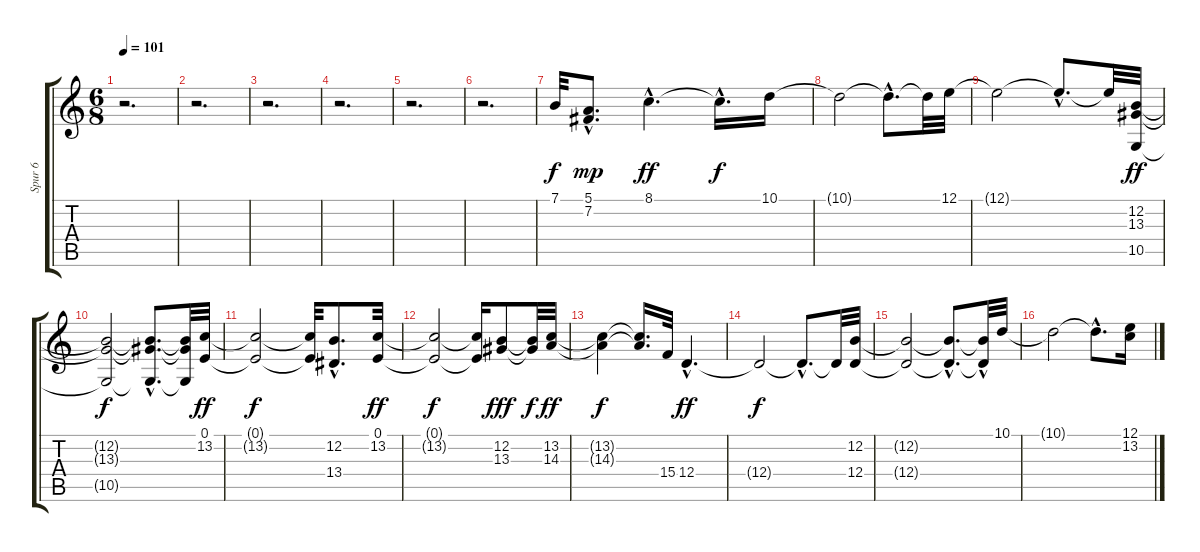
\track ("Spur 6" "Spur 6") {instrument choiraahs}
\staff {score tabs}
\tuning (E4 B3 G3 D3 A2 E2) {hide}
\ts (6 8)
\tempo 101
\clef g2
\ks c
r.2{d dy f} |
r.2{d} |
r.2{d} |
r.2{d} |
r.2{d} |
r.2{d} |
7.1.32{volume 10} (5.1 7.2{hac}).8{d dy mp} 8.1{hac}.4{d dy ff} 8.1{hac t}.16{d dy f} 10.1.16 |
10.1{t}.2 10.1{hac t}.8{d} 10.1{t}.32 12.1.32 |
12.1{t}.2 12.1{hac t}.8{d} 12.1{t}.32 (12.2 13.3 10.5).32{dy ff} |
(12.2{t} 13.3{t} 10.5{t}).2{dy f} (12.2{hac t} 13.3{hac t} 10.5{hac t}).8{d} (12.2{t} 13.3{t} 10.5{t}).32 (0.1 13.2).32{dy ff} |
(0.1{t} 13.2{t}).2{dy f} (0.1{t} 13.2{t}).32 (12.2{hac} 13.4{hac}).8{d} (0.1 13.2).32{dy ff} |
(0.1{t} 13.2{t}).2{dy f} (0.1{t} 13.2{t}).16 (12.2 13.3).8{dy fff} (12.2{t} 13.3{t}).32{dy f} (13.2 14.3).32{dy ff} |
(13.2{t} 14.3{t}).4{dy f} (13.2{t} 14.3{t}).16{d} 15.4.32 12.4{hac}.4{d dy ff} |
12.4{t}.2{dy f} 12.4{hac t}.8{d} 12.4{t}.32 (12.2 12.4).32 |
(12.2{t} 12.4{t}).2 (12.2{hac t} 12.4{hac t}).8{d} (12.2{hac t} 12.4{t}).32 10.1.32 |
10.1{t}.2 10.1{hac t}.8{d} (12.1 13.2).16
